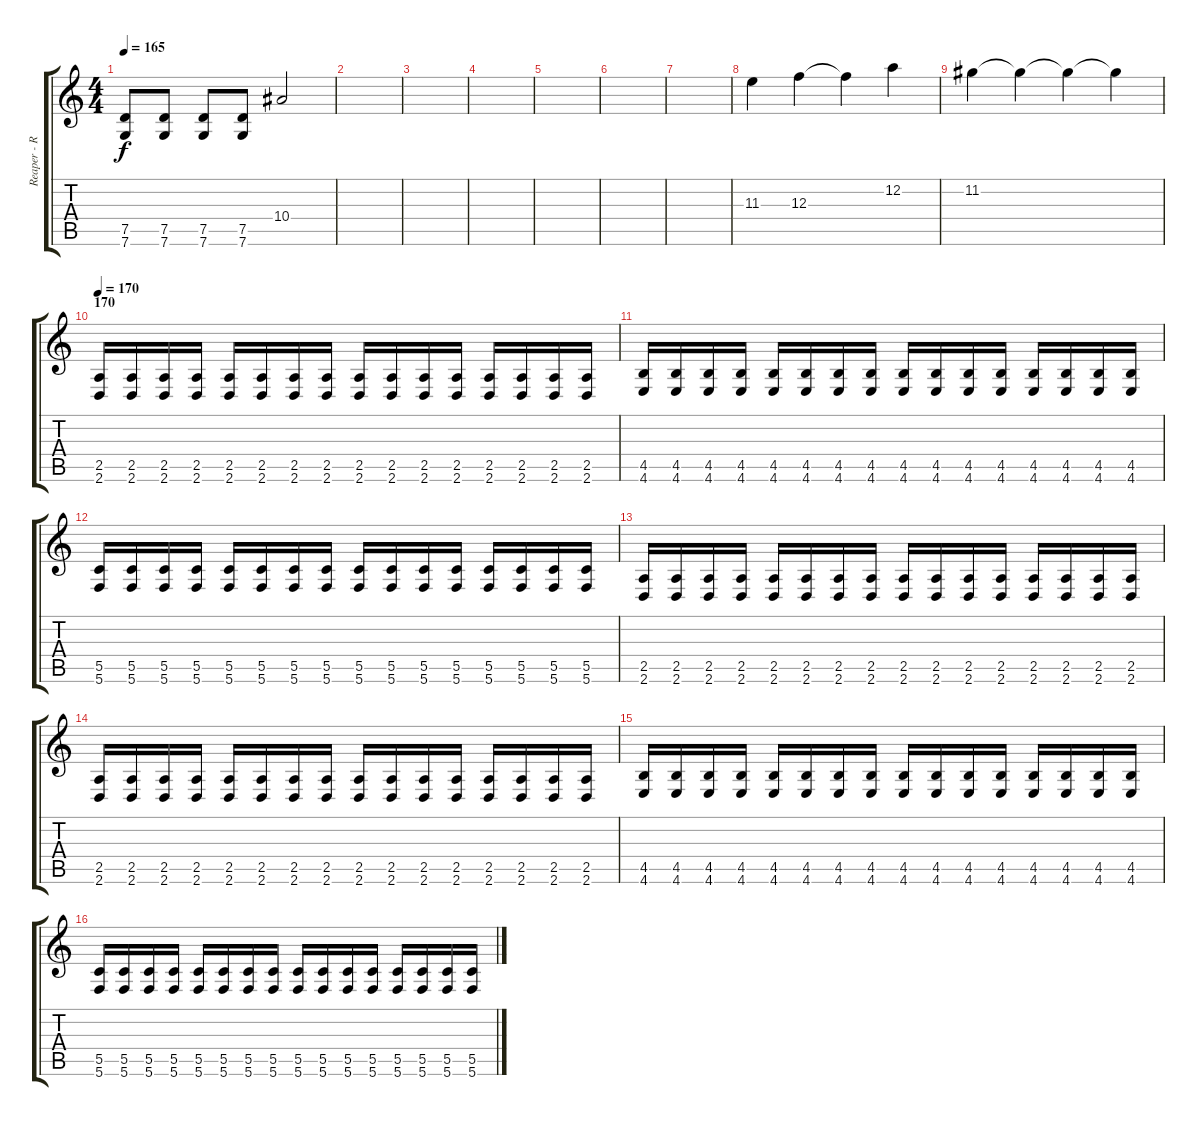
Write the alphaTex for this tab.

\track ("Reaper - Right" "Reaper - R") {instrument overdrivenguitar}
\staff {score tabs}
\tuning (D4 A3 F3 C3 G2 C2) {hide}
\ts (4 4)
\tempo 165
\clef g2
\ks c
(7.5 7.6).8{dy f} (7.5 7.6).8 (7.5 7.6).8 (7.5 7.6).8 10.4.2 |
|
|
|
|
|
|
11.3.4 12.3.4 12.3{t}.4 12.2.4 |
11.2.4 11.2{t}.4 11.2{t}.4 11.2{t}.4 |
\section ("" "170")
\tempo 170
(2.5 2.6).16{balance 8} (2.5 2.6).16 (2.5 2.6).16 (2.5 2.6).16 (2.5 2.6).16 (2.5 2.6).16 (2.5 2.6).16 (2.5 2.6).16 (2.5 2.6).16 (2.5 2.6).16 (2.5 2.6).16 (2.5 2.6).16 (2.5 2.6).16 (2.5 2.6).16 (2.5 2.6).16 (2.5 2.6).16 |
(4.5 4.6).16 (4.5 4.6).16 (4.5 4.6).16 (4.5 4.6).16 (4.5 4.6).16 (4.5 4.6).16 (4.5 4.6).16 (4.5 4.6).16 (4.5 4.6).16 (4.5 4.6).16 (4.5 4.6).16 (4.5 4.6).16 (4.5 4.6).16 (4.5 4.6).16 (4.5 4.6).16 (4.5 4.6).16 |
(5.5 5.6).16 (5.5 5.6).16 (5.5 5.6).16 (5.5 5.6).16 (5.5 5.6).16 (5.5 5.6).16 (5.5 5.6).16 (5.5 5.6).16 (5.5 5.6).16 (5.5 5.6).16 (5.5 5.6).16 (5.5 5.6).16 (5.5 5.6).16 (5.5 5.6).16 (5.5 5.6).16 (5.5 5.6).16 |
(2.5 2.6).16 (2.5 2.6).16 (2.5 2.6).16 (2.5 2.6).16 (2.5 2.6).16 (2.5 2.6).16 (2.5 2.6).16 (2.5 2.6).16 (2.5 2.6).16 (2.5 2.6).16 (2.5 2.6).16 (2.5 2.6).16 (2.5 2.6).16 (2.5 2.6).16 (2.5 2.6).16 (2.5 2.6).16 |
(2.5 2.6).16 (2.5 2.6).16 (2.5 2.6).16 (2.5 2.6).16 (2.5 2.6).16 (2.5 2.6).16 (2.5 2.6).16 (2.5 2.6).16 (2.5 2.6).16 (2.5 2.6).16 (2.5 2.6).16 (2.5 2.6).16 (2.5 2.6).16 (2.5 2.6).16 (2.5 2.6).16 (2.5 2.6).16 |
(4.5 4.6).16 (4.5 4.6).16 (4.5 4.6).16 (4.5 4.6).16 (4.5 4.6).16 (4.5 4.6).16 (4.5 4.6).16 (4.5 4.6).16 (4.5 4.6).16 (4.5 4.6).16 (4.5 4.6).16 (4.5 4.6).16 (4.5 4.6).16 (4.5 4.6).16 (4.5 4.6).16 (4.5 4.6).16 |
(5.5 5.6).16 (5.5 5.6).16 (5.5 5.6).16 (5.5 5.6).16 (5.5 5.6).16 (5.5 5.6).16 (5.5 5.6).16 (5.5 5.6).16 (5.5 5.6).16 (5.5 5.6).16 (5.5 5.6).16 (5.5 5.6).16 (5.5 5.6).16 (5.5 5.6).16 (5.5 5.6).16 (5.5 5.6).16
